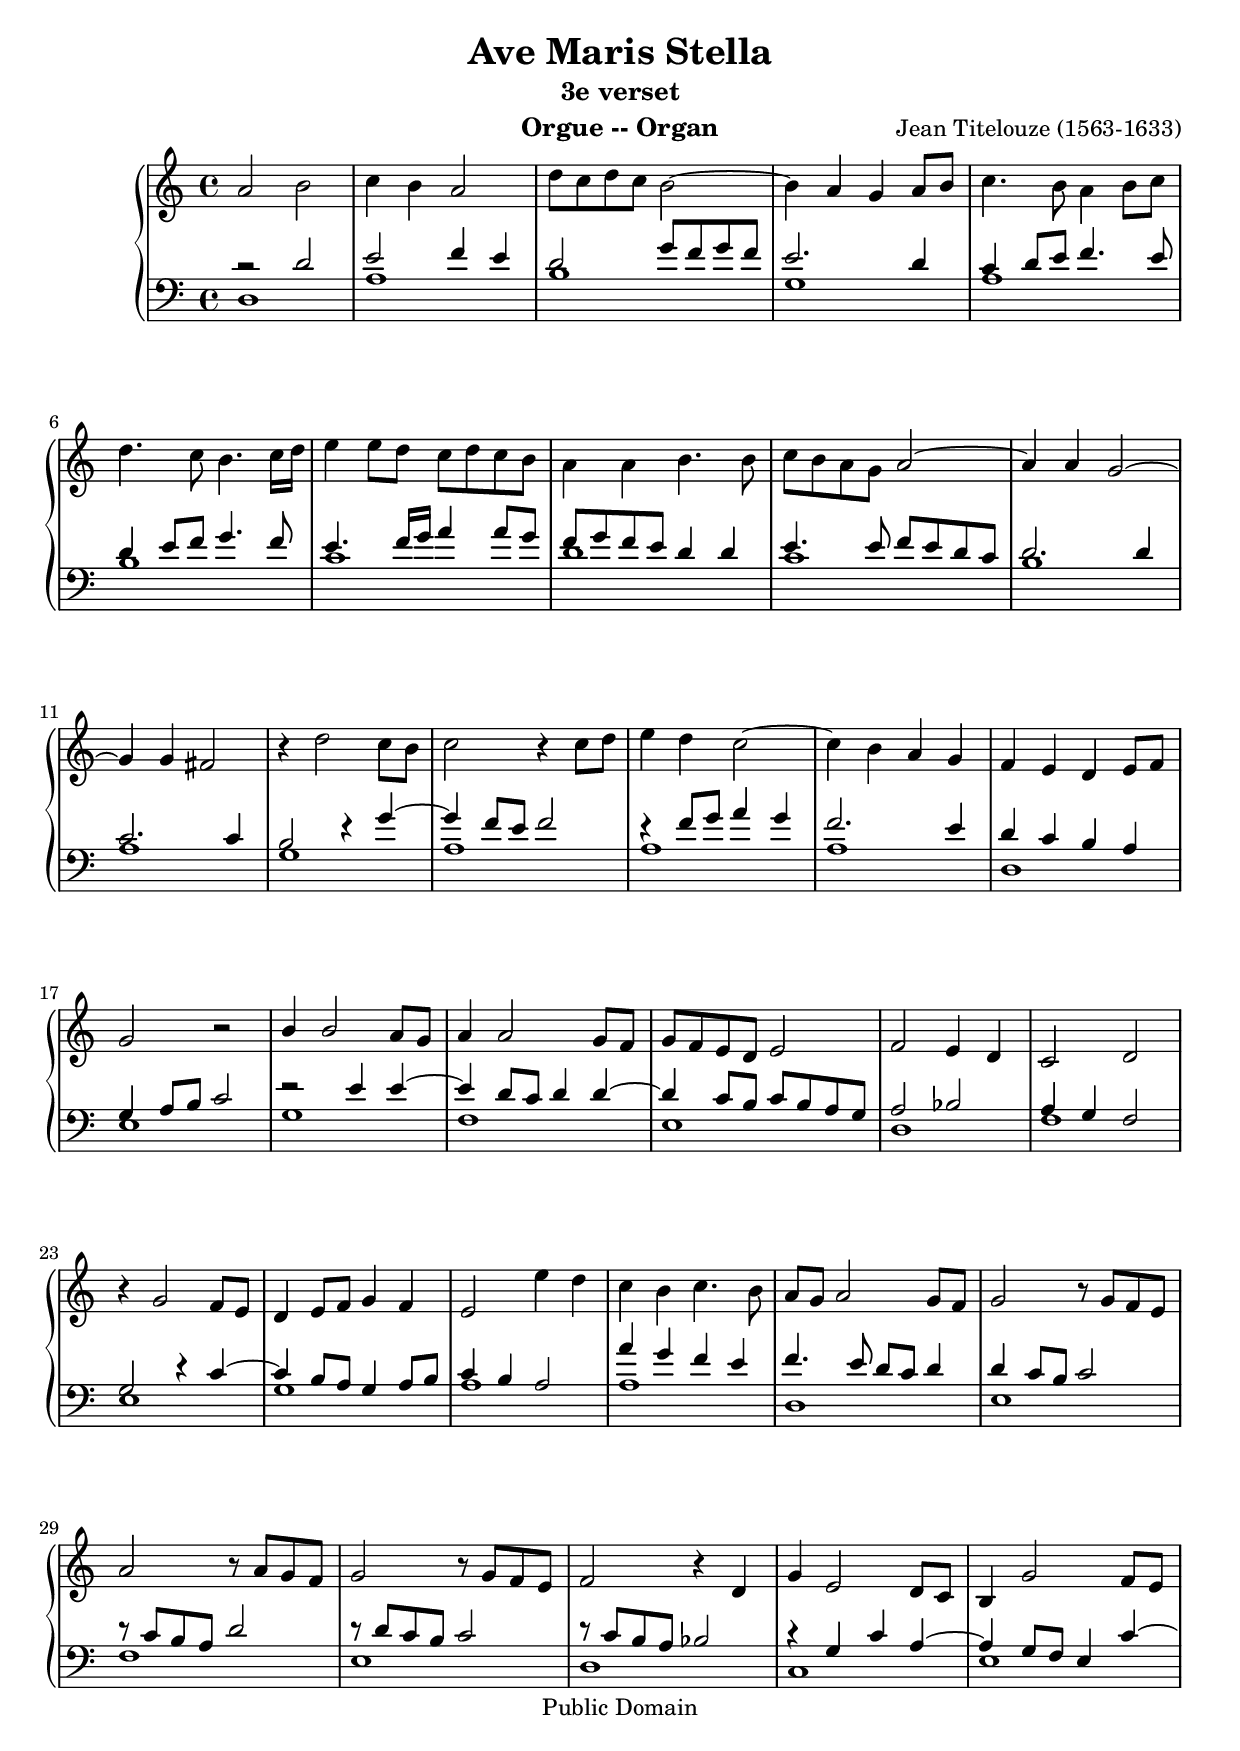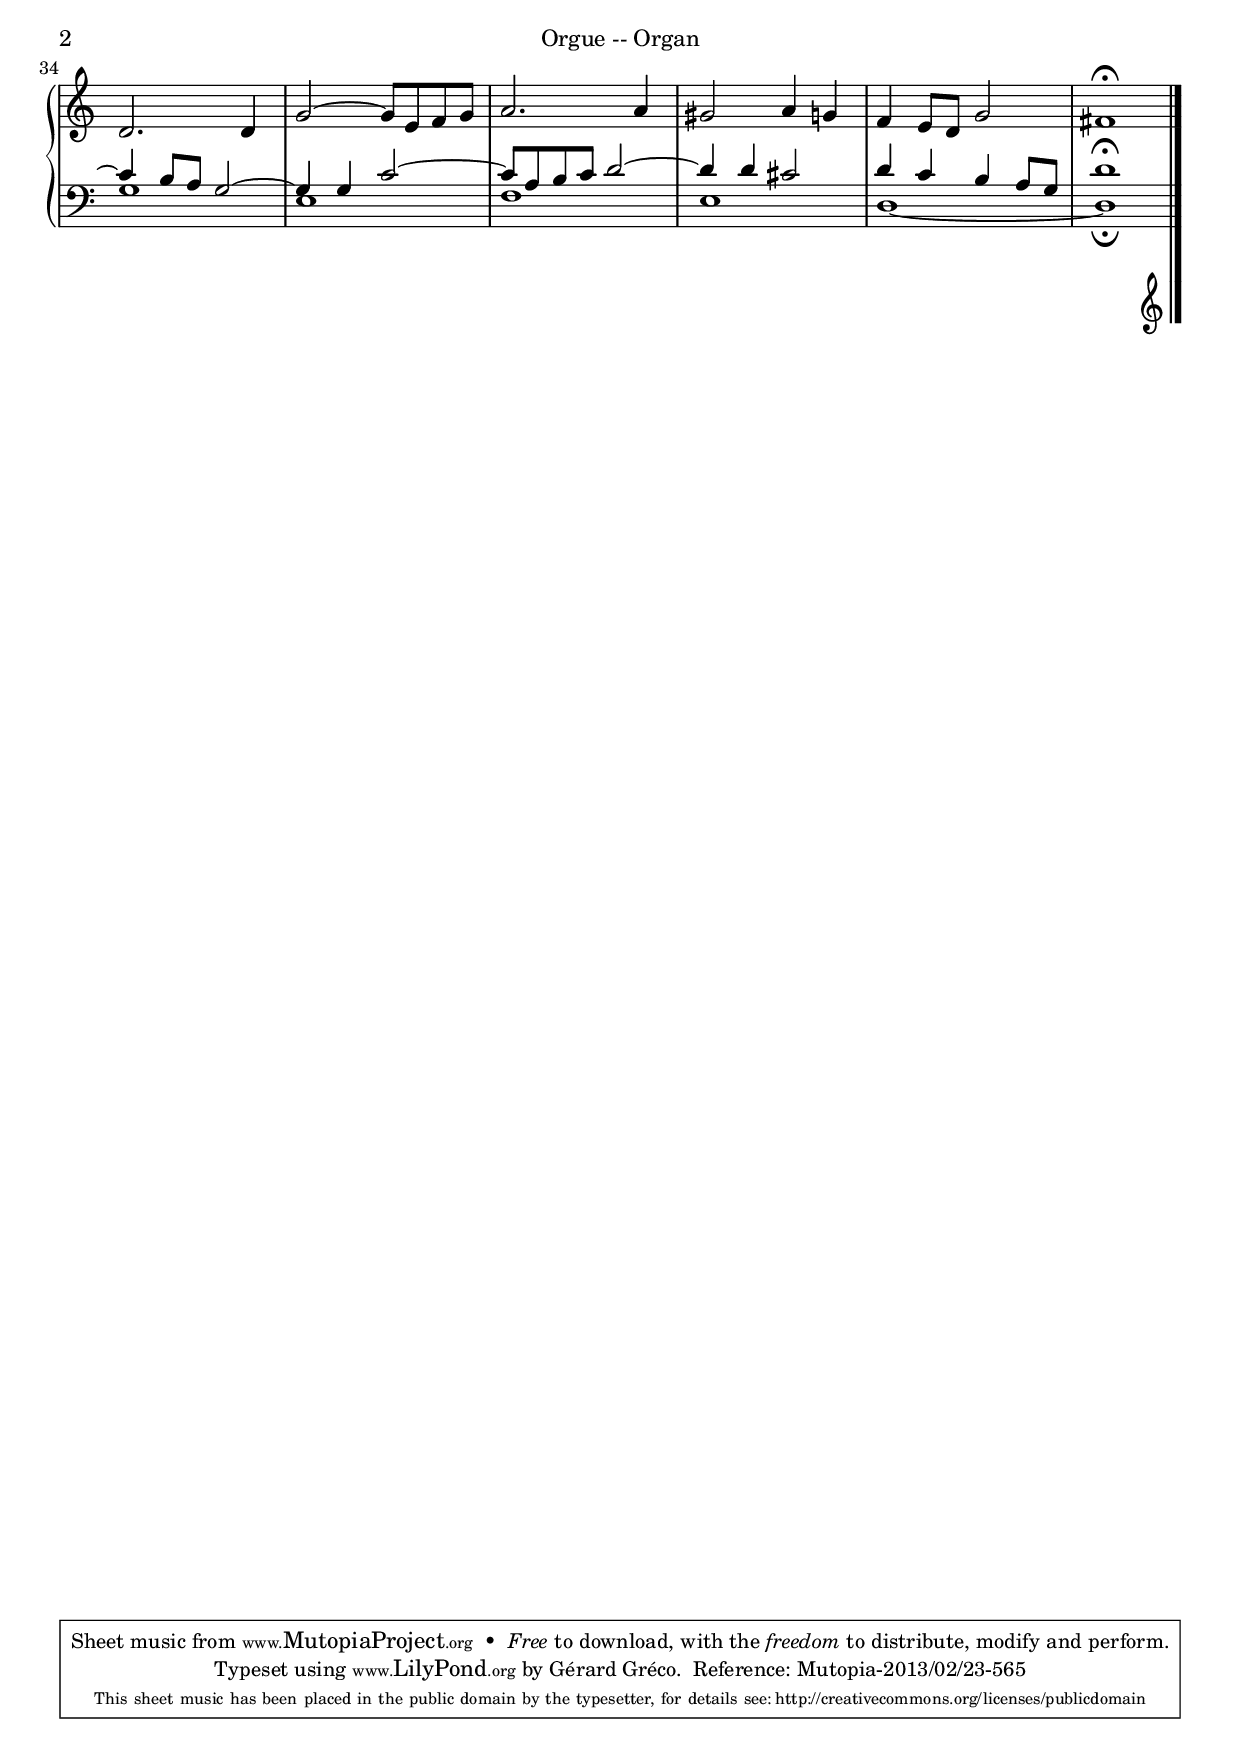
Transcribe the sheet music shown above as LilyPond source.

\version "2.16.1"
\include "italiano.ly"

% Écrit avec l'aide très secourable de lyqi ! Essayez-le !
% Written with the most secourable help of lyqi ! Try it !

\header {
    title = "Ave Maris Stella"
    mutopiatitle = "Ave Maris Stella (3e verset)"
    subtitle = "3e verset"
    piece = ""
    instrument = "Orgue -- Organ"
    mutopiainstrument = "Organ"
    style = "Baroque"
    composer = "Jean Titelouze (1563-1633)"
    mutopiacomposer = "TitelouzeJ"
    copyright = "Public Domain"
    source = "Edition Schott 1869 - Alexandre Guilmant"
    opus = ""
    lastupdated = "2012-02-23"
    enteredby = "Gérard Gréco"
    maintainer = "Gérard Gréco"

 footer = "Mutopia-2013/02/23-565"
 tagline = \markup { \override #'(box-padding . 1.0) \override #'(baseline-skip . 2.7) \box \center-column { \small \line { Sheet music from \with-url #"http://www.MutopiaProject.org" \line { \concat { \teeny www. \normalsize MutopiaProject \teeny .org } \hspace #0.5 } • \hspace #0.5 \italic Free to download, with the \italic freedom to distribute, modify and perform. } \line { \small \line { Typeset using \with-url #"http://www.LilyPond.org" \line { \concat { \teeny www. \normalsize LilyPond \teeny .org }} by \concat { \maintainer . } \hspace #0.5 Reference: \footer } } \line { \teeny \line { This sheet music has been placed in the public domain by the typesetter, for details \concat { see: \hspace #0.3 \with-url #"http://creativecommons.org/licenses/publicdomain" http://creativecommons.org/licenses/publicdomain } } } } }
}

global = {
  \time 4/4
  \key do \major
}

soprano = \relative do'' {
  \tieUp la2 \stemDown si2
  | do4 si4 \stemUp la2
  | \stemDown re8 [ do8 re8 do8 ] si2 ~
  | si4 \stemUp la4 sol4 la8 [ si8 ]
  | \stemDown do4. si8 la4 si8 [ do8 ]
  | re4. do8 si4. do16 [ re16 ]
  | mi4 mi8 [ re8 ] do8 [ re8 do8 si8 ]
  | la4 la4 si4. si8
  | do8 [ si8 la8 sol8 ] \stemUp la2 ~
  | la4 la4 sol2 ~
  | sol4 sol4 fad2
  | si4\rest \stemDown re2 do8 [ si8 ]
  | do2 si4\rest do8 [ re8 ]
  | mi4 re4 do2 ~
  | do4 si4 \stemUp la4 sol4
  | fa4 mi4 re4 mi8 [ fa8 ]
  | sol2 si2\rest
  | si4 si2 la8 [ sol8 ]
  | la4 la2 sol8 [ fa8 ]
  | sol8 [ fa8 mi8 re8 ] mi2
  | fa2 mi4 re4
  | do2 re2
  | si'4\rest sol2 fa8 [ mi8 ]
  | re4 mi8 [ fa8 ] sol4 fa4
  | mi2 \stemDown mi'4 re4
  | do4 si4 do4. si8
  | \stemUp la8 [ sol8 ] la2 sol8 [ fa8 ]
  | sol2 si8\rest sol8 [ fa8 mi8 ]
  | la2 si8\rest la8 [ sol8 fa8 ]
  | sol2 si8\rest sol8 [ fa8 mi8 ]
  | fa2 si4\rest re,4
  | sol4 mi2 re8 [ do8 ]
  | si4 sol'2 fa8 [ mi8 ]
  | re2. re4
  | sol2 ~ sol8 [ mi8 fa8 sol8 ]
  | la2. la4
  | sold2 la4 sol4
  | fa4 mi8 [ re8 ] sol2
  | fad1^\fermata
}

tenor = \relative do'{
  do2\rest re2
  | mi2 fa4 mi4
  | re2 sol8 [ fa8 sol8 fa8 ]
  | mi2. re4
  | do4 re8 [ mi8 ] fa4. mi8
  | re4 mi8 [ fa8 ] sol4. fa8
  | mi4. fa16 [ sol16 ] la4 la8 [ sol8 ]
  | fa8 [ sol8 fa8 mi8 ] re4 re4
  | mi4. mi8 fa8 [ mi8 re8 do8 ]
  | re2. re4
  | do2. do4
  | si2 mi4\rest sol4 ~
  | sol4 fa8 [ mi8 ] fa2
  | mi4\rest fa8 [ sol8 ] la4 sol4
  | fa2. mi4
  | re4 do4 si4 la4
  | sol4 la8 [ si8 ] do2
  | mi2\rest mi4 mi4 ~
  | mi4 re8 [ do8 ] re4 re4 ~
  | re4 do8 [ si8 ] do8 [ si8 la8 sol8 ]
  | la2 sib2
  | la4 sol4 fa2
  | sol2 r4 do4 ~
  | do4 si8 [ la8 ] sol4 la8 [ si8 ]
  | do4 si4 la2
  | la'4 sol4 fa4 mi4
  | fa4. mi8 re8 [ do8 ] re4
  | re4 do8 [ si8 ] do2
  | re8\rest do8 [ si8 la8 ] re2
  | re8\rest re8 [ do8 si8 ] do2
  | re8\rest do8 [ si8 la8 ] sib2
  | r4 sol4 do4 la4 ~
  | la4 sol8 [ fa8 ] mi4 do'4 ~
  | do4 si8 [ la8 ] sol2 ~
  | sol4 sol4 do2 ~
  | do8 [ la8 si8 do8 ] re2 ~
  | re4 re4 dod2
  | re4 do4 si4 la8 [ sol8 ]
  | \once \override Script #'padding = # 1 re'1^\fermata|
}


choral = \relative do  {
  re1 la'1 si1 sol1 la1
  | si1 do1 re1 do1 si1
  | la1 sol1 la1 la1 la1
  | re,1 mi1 sol1 fa1 mi1
  | re1 fa1 mi1 sol1 la1
  | la1 re,1 mi1 fa1 mi1
  | re1 do1 mi1 sol1 mi1
  | fa1 mi1 re1 ~ re1_\fermata
}

\score {
  {
    \context PianoStaff <<
      \context Staff = "dessus" <<
	\global
	\clef violin
	\set Staff.midiInstrument = "Church organ"
	\context Voice = "soprano" {\voiceOne \soprano}
      >>
      \context Staff = "basse" <<
	\global
	\clef bass
	\set Staff.midiInstrument = "Church organ"
	\context Voice = "tenor" {\voiceOne \tenor}
	\context Voice = "basse" {\voiceTwo \choral}
      >>
    >>
    \bar "|."
  }
  \layout {}

  \midi {
    \tempo 4 = 120
    }

}
